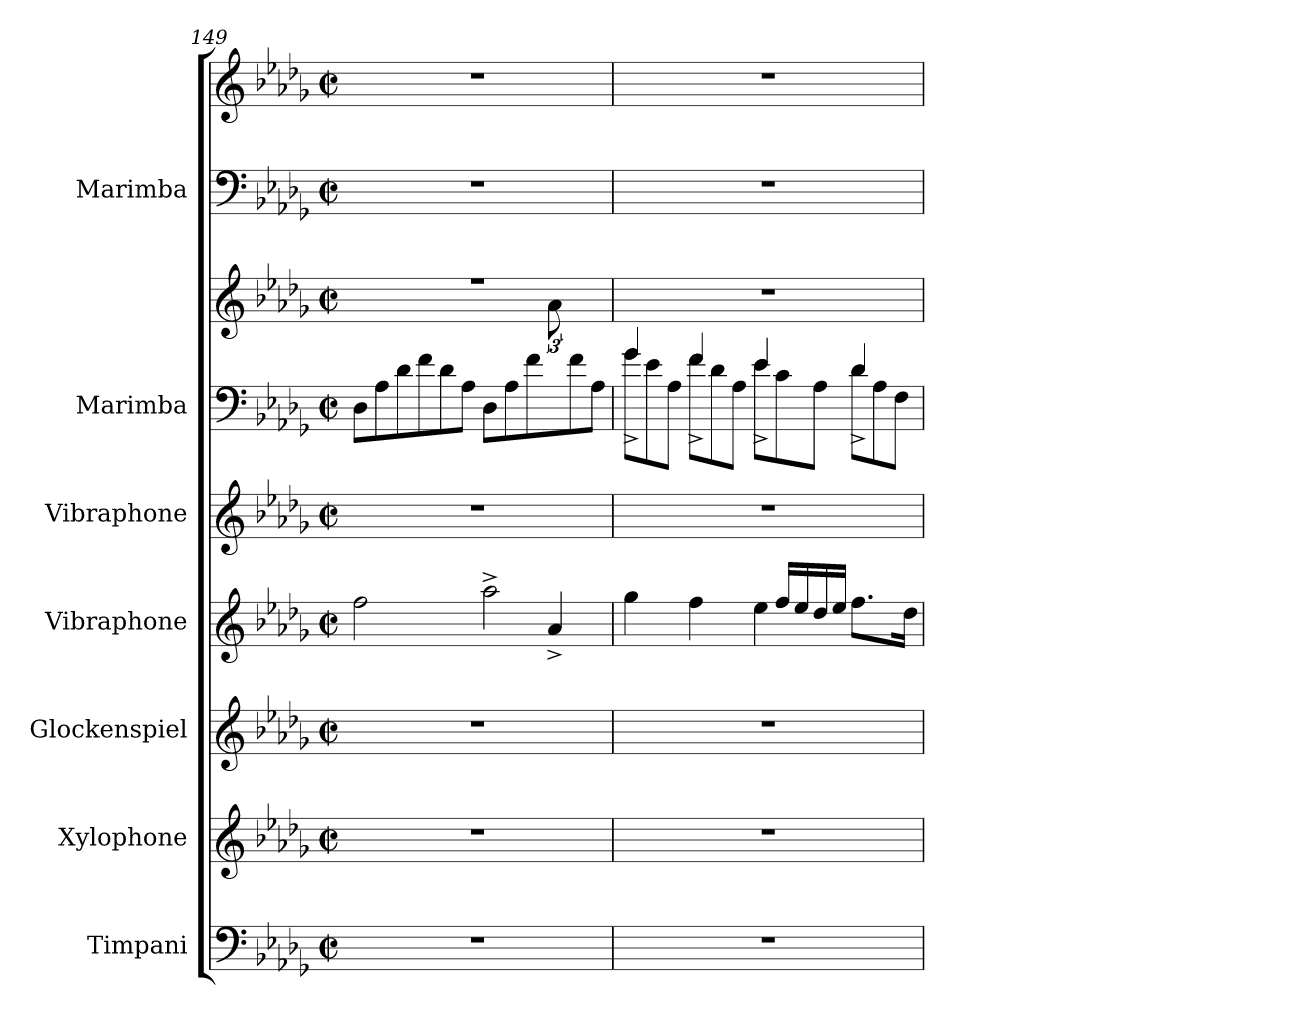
**kern	**kern	**kern	**kern	**kern	**kern	**kern	**kern	**kern
*part7	*part6	*part5	*part4	*part3	*part2	*part2	*part1	*part1
*staff9	*staff8	*staff7	*staff6	*staff5	*staff4	*staff3	*staff2	*staff1
*I"Timpani	*I"Xylophone	*I"Glockenspiel	*I"Vibraphone	*I"Vibraphone	*I"Marimba	*	*I"Marimba	*
*I'Timp.	*I'Xyl.	*I'Glk.	*I'Vib.	*I'Vib.	*I'Mrm.	*	*I'Mrm.	*
*clefF4	*clefG2	*clefG2	*clefG2	*clefG2	*clefF4	*clefG2	*clefF4	*clefG2
*	*ITrd-7c-12	*ITrd-14c-24	*	*	*	*	*	*
*k[b-e-a-d-g-]	*k[b-e-a-d-g-]	*k[b-e-a-d-g-]	*k[b-e-a-d-g-]	*k[b-e-a-d-g-]	*k[b-e-a-d-g-]	*k[b-e-a-d-g-]	*k[b-e-a-d-g-]	*k[b-e-a-d-g-]
*M2/2	*M2/2	*M2/2	*M2/2	*M2/2	*M2/2	*M2/2	*M2/2	*M2/2
*met(c|)	*met(c|)	*met(c|)	*met(c|)	*met(c|)	*met(c|)	*met(c|)	*met(c|)	*met(c|)
=149	=149	=149	=149	=149	=149	=149	=149	=149
*	*	*	*^	*	*	*	*	*
*	*	*	*	*	*	*Xtuplet	*	*	*
*	*	*	*	*	*	*	*^	*	*
1r	1r	1r	2ff\	2.ryy	1r	12D-\L	1r	2.ryy	1r	1r
.	.	.	.	.	.	12A-\	.	.	.	.
.	.	.	.	.	.	12d-\	.	.	.	.
.	.	.	.	.	.	12f\	.	.	.	.
.	.	.	.	.	.	12d-\	.	.	.	.
.	.	.	.	.	.	12A-\J	.	.	.	.
.	.	.	2aa-^\	.	.	12D-\L	.	.	.	.
.	.	.	.	.	.	12A-\	.	.	.	.
.	.	.	.	.	.	12f\	.	.	.	.
.	.	.	.	4a-^/	.	12ryy	.	12a-\	.	.
.	.	.	.	.	.	12f\	.	6ryy	.	.
.	.	.	.	.	.	12A-\J	.	.	.	.
*	*	*	*	*	*	*	*v	*v	*	*
!!LO:PB:g=z
=150	=150	=150	=150	=150	=150	=150	=150	=150	=150
*	*	*	*	*	*	*^	*	*	*
1r	1r	1r	4gg-\	12%7ryy	1r	12g-\L	4g-^/	1r	1r	1r
.	.	.	.	.	.	12e-\	.	.	.	.
.	.	.	.	.	.	12A-\J	.	.	.	.
.	.	.	4ff\	.	.	12f\L	4f^/	.	.	.
.	.	.	.	.	.	12d-\	.	.	.	.
.	.	.	.	.	.	12A-\J	.	.	.	.
.	.	.	4ee-\	.	.	12e-\L	4e-^/	.	.	.
*	*	*	*	*Xtuplet	*	*	*	*	*	*
.	.	.	.	24ff/LL	.	12c\	.	.	.	.
.	.	.	.	24ee-/	.	.	.	.	.	.
.	.	.	.	24dd-/	.	12A-\J	.	.	.	.
.	.	.	.	24ee-/JJ	.	.	.	.	.	.
.	.	.	8.ff\L	4ryy	.	12d-\L	4d-^/	.	.	.
.	.	.	.	.	.	12A-\	.	.	.	.
.	.	.	.	.	.	12F\J	.	.	.	.
.	.	.	16dd-\Jk	.	.	.	.	.	.	.
*	*	*	*v	*v	*	*v	*v	*	*	*
=	=	=	=	=	=	=	=	=
*-	*-	*-	*-	*-	*-	*-	*-	*-
